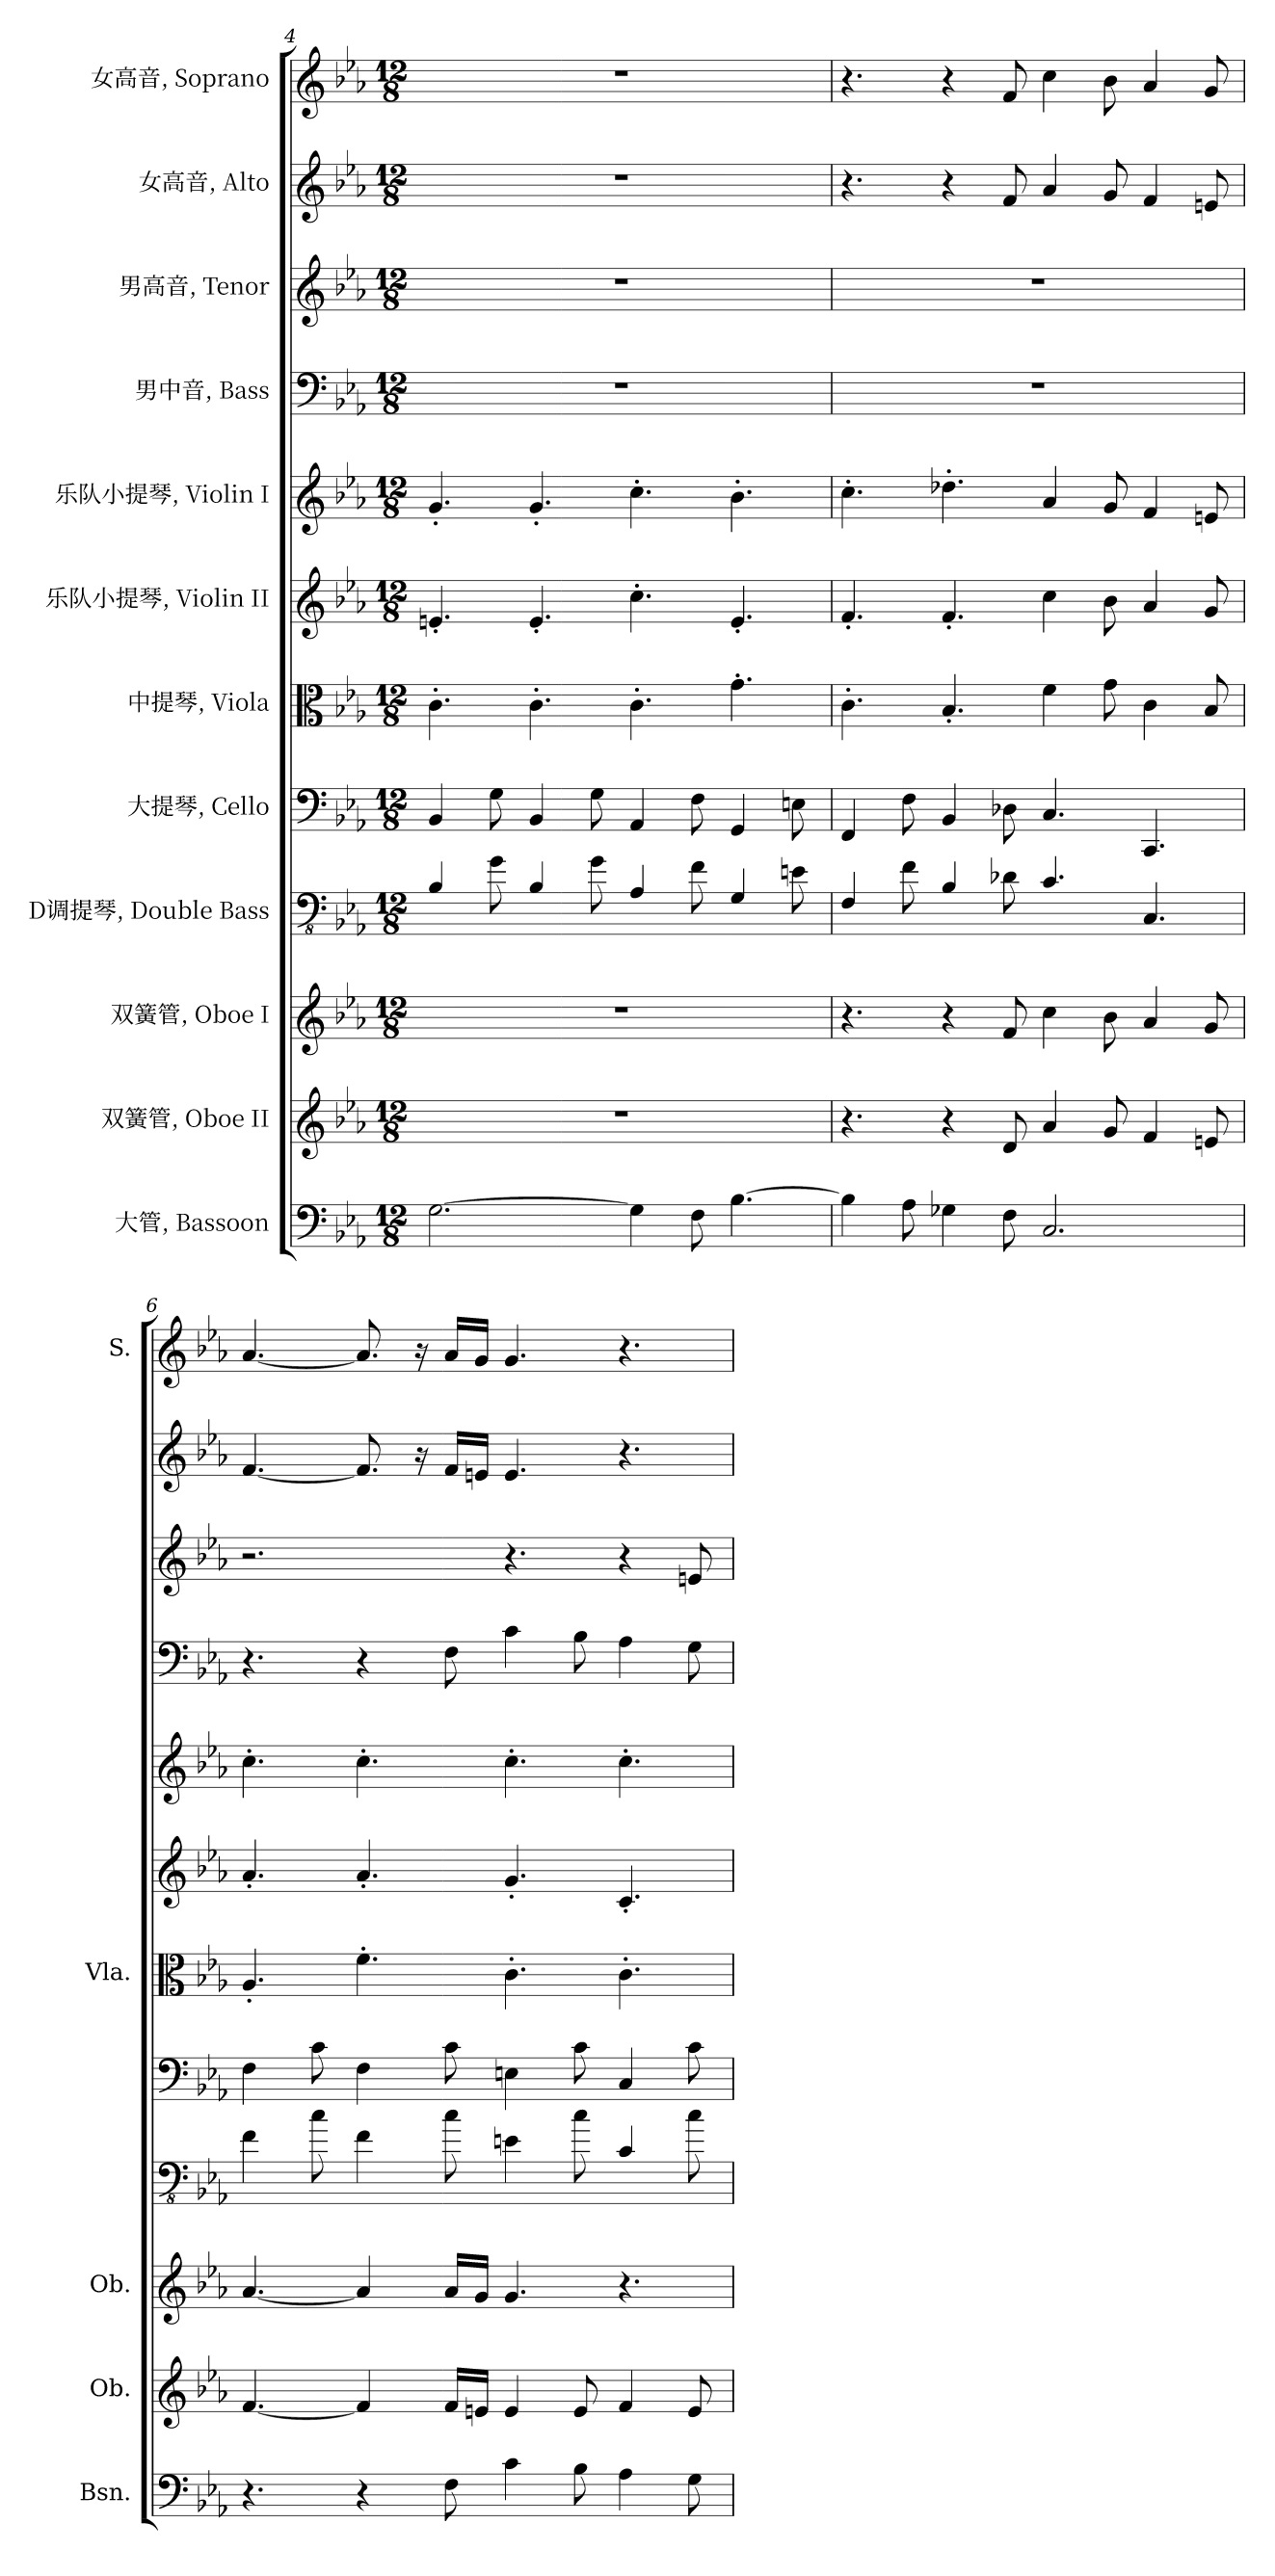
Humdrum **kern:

**kern	**kern	**kern	**kern	**kern	**kern	**kern	**kern	**kern	**kern	**kern	**kern
*part12	*part11	*part10	*part9	*part8	*part7	*part6	*part5	*part4	*part3	*part2	*part1
*staff12	*staff11	*staff10	*staff9	*staff8	*staff7	*staff6	*staff5	*staff4	*staff3	*staff2	*staff1
*I"大管, Bassoon	*I"双簧管, Oboe II	*I"双簧管, Oboe I	*I"D调提琴, Double Bass	*I"大提琴, Cello	*I"中提琴, Viola	*I"乐队小提琴, Violin II	*I"乐队小提琴, Violin I	*I"男中音, Bass	*I"男高音, Tenor	*I"女高音, Alto	*I"女高音, Soprano
*I'Bsn.	*I'Ob.	*I'Ob.	*	*	*I'Vla.	*	*	*	*	*	*I'S.
*clefF4	*clefG2	*clefG2	*clefFv4	*clefF4	*clefC3	*clefG2	*clefG2	*clefF4	*clefG2	*clefG2	*clefG2
*	*	*	*ITrd7c12	*	*	*	*	*	*	*	*
*k[b-e-a-]	*k[b-e-a-]	*k[b-e-a-]	*k[b-e-a-]	*k[b-e-a-]	*k[b-e-a-]	*k[b-e-a-]	*k[b-e-a-]	*k[b-e-a-]	*k[b-e-a-]	*k[b-e-a-]	*k[b-e-a-]
*M12/8	*M12/8	*M12/8	*M12/8	*M12/8	*M12/8	*M12/8	*M12/8	*M12/8	*M12/8	*M12/8	*M12/8
=4	=4	=4	=4	=4	=4	=4	=4	=4	=4	=4	=4
[2.G\	1.r	1.r	4BBB-/	4BB-/	4.c'\	4.en'/	4.g'/	1.r	1.r	1.r	1.r
.	.	.	8GG\	8G\	.	.	.	.	.	.	.
.	.	.	4BBB-/	4BB-/	4.c'\	4.e'/	4.g'/	.	.	.	.
.	.	.	8GG\	8G\	.	.	.	.	.	.	.
4G\]	.	.	4AAA-/	4AA-/	4.c'\	4.cc'\	4.cc'\	.	.	.	.
8F\	.	.	8FF\	8F\	.	.	.	.	.	.	.
[4.B-\	.	.	4GGG/	4GG/	4.g'\	4.e'/	4.b-'\	.	.	.	.
.	.	.	8EEn\	8En\	.	.	.	.	.	.	.
=5	=5	=5	=5	=5	=5	=5	=5	=5	=5	=5	=5
4B-\]	4.r	4.r	4FFF/	4FF/	4.c'\	4.f'/	4.cc'\	1.r	1.r	4.r	4.r
8A-\	.	.	8FF\	8F\	.	.	.	.	.	.	.
4G-X\	4r	4r	4BBB-/	4BB-/	4.B-'/	4.f'/	4.dd-X'\	.	.	4r	4r
8F\	8d/	8f/	8DD-X\	8D-X\	.	.	.	.	.	8f/	8f/
2.C/	4a-/	4cc\	4.CC/	4.C/	4f\	4cc\	4a-/	.	.	4a-/	4cc\
.	8g/	8b-\	.	.	8g\	8b-\	8g/	.	.	8g/	8b-\
.	4f/	4a-/	4.CCC/	4.CC/	4c\	4a-/	4f/	.	.	4f/	4a-/
.	8en/	8g/	.	.	8B-/	8g/	8en/	.	.	8en/	8g/
!!LO:PB:g=z
=6	=6	=6	=6	=6	=6	=6	=6	=6	=6	=6	=6
4.r	[4.f/	[4.a-/	4FF\	4F\	4.A-'/	4.a-'/	4.cc'\	4.r	2.r	[4.f/	[4.a-/
.	.	.	8C\	8c\	.	.	.	.	.	.	.
4r	4f/]	4a-/]	4FF\	4F\	4.f'\	4.a-'/	4.cc'\	4r	.	8.f/]	8.a-/]
.	.	.	.	.	.	.	.	.	.	16r	16r
8F\	16f/LL	16a-/LL	8C\	8c\	.	.	.	8F\	.	16f/LL	16a-/LL
.	16en/JJ	16g/JJ	.	.	.	.	.	.	.	16en/JJ	16g/JJ
4c\	4e/	4.g/	4EEn\	4En\	4.c'\	4.g'/	4.cc'\	4c\	4.r	4.e/	4.g/
8B-\	8e/	.	8C\	8c\	.	.	.	8B-\	.	.	.
4A-\	4f/	4.r	4CC/	4C/	4.c'\	4.c'/	4.cc'\	4A-\	4r	4.r	4.r
8G\	8e/	.	8C\	8c\	.	.	.	8G\	8en/	.	.
=	=	=	=	=	=	=	=	=	=	=	=
*-	*-	*-	*-	*-	*-	*-	*-	*-	*-	*-	*-
